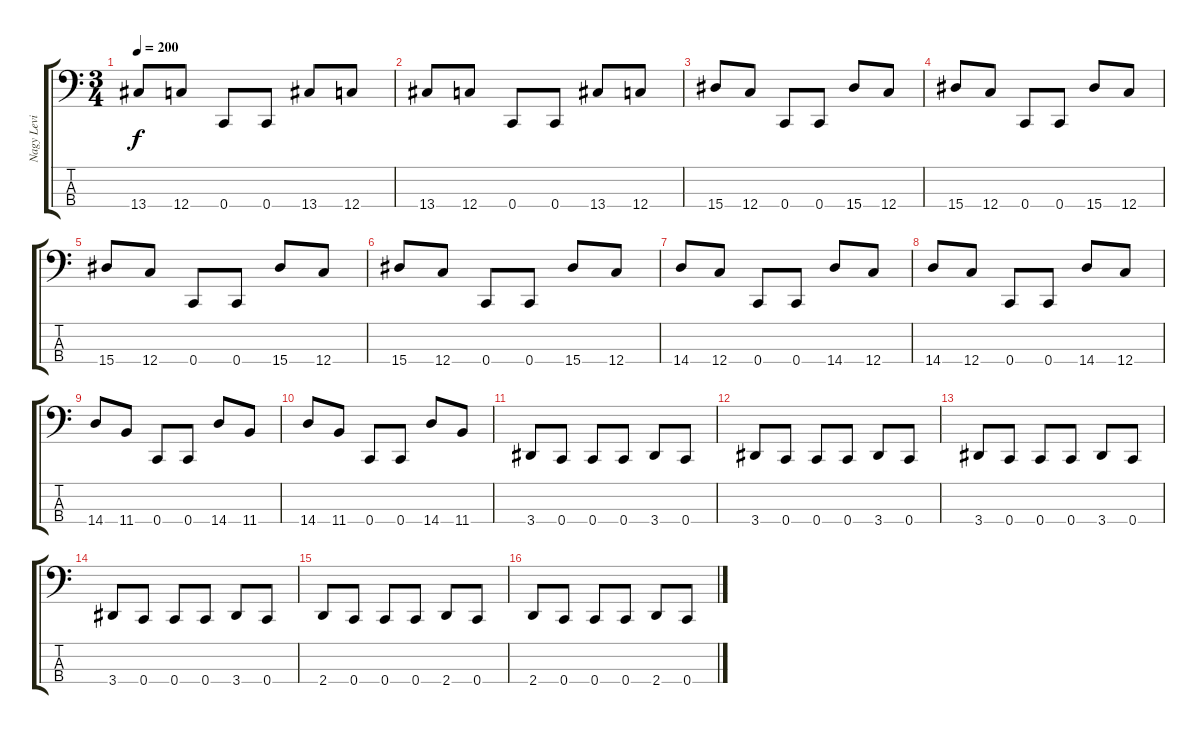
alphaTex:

\track ("Nagy Levi" "Nagy Levi") {instrument electricbassfinger}
\staff {score tabs}
\tuning (F2 C2 G1 C1) {hide}
\ts (3 4)
\tempo 200
\clef f4
\ks c
13.4.8{dy f} 12.4.8 0.4.8 0.4.8 13.4.8 12.4.8 |
13.4.8 12.4.8 0.4.8 0.4.8 13.4.8 12.4.8 |
15.4.8 12.4.8 0.4.8 0.4.8 15.4.8 12.4.8 |
15.4.8 12.4.8 0.4.8 0.4.8 15.4.8 12.4.8 |
15.4.8 12.4.8 0.4.8 0.4.8 15.4.8 12.4.8 |
15.4.8 12.4.8 0.4.8 0.4.8 15.4.8 12.4.8 |
14.4.8 12.4.8 0.4.8 0.4.8 14.4.8 12.4.8 |
14.4.8 12.4.8 0.4.8 0.4.8 14.4.8 12.4.8 |
14.4.8 11.4.8 0.4.8 0.4.8 14.4.8 11.4.8 |
14.4.8 11.4.8 0.4.8 0.4.8 14.4.8 11.4.8 |
3.4.8 0.4.8 0.4.8 0.4.8 3.4.8 0.4.8 |
3.4.8 0.4.8 0.4.8 0.4.8 3.4.8 0.4.8 |
3.4.8 0.4.8 0.4.8 0.4.8 3.4.8 0.4.8 |
3.4.8 0.4.8 0.4.8 0.4.8 3.4.8 0.4.8 |
2.4.8 0.4.8 0.4.8 0.4.8 2.4.8 0.4.8 |
2.4.8 0.4.8 0.4.8 0.4.8 2.4.8 0.4.8
